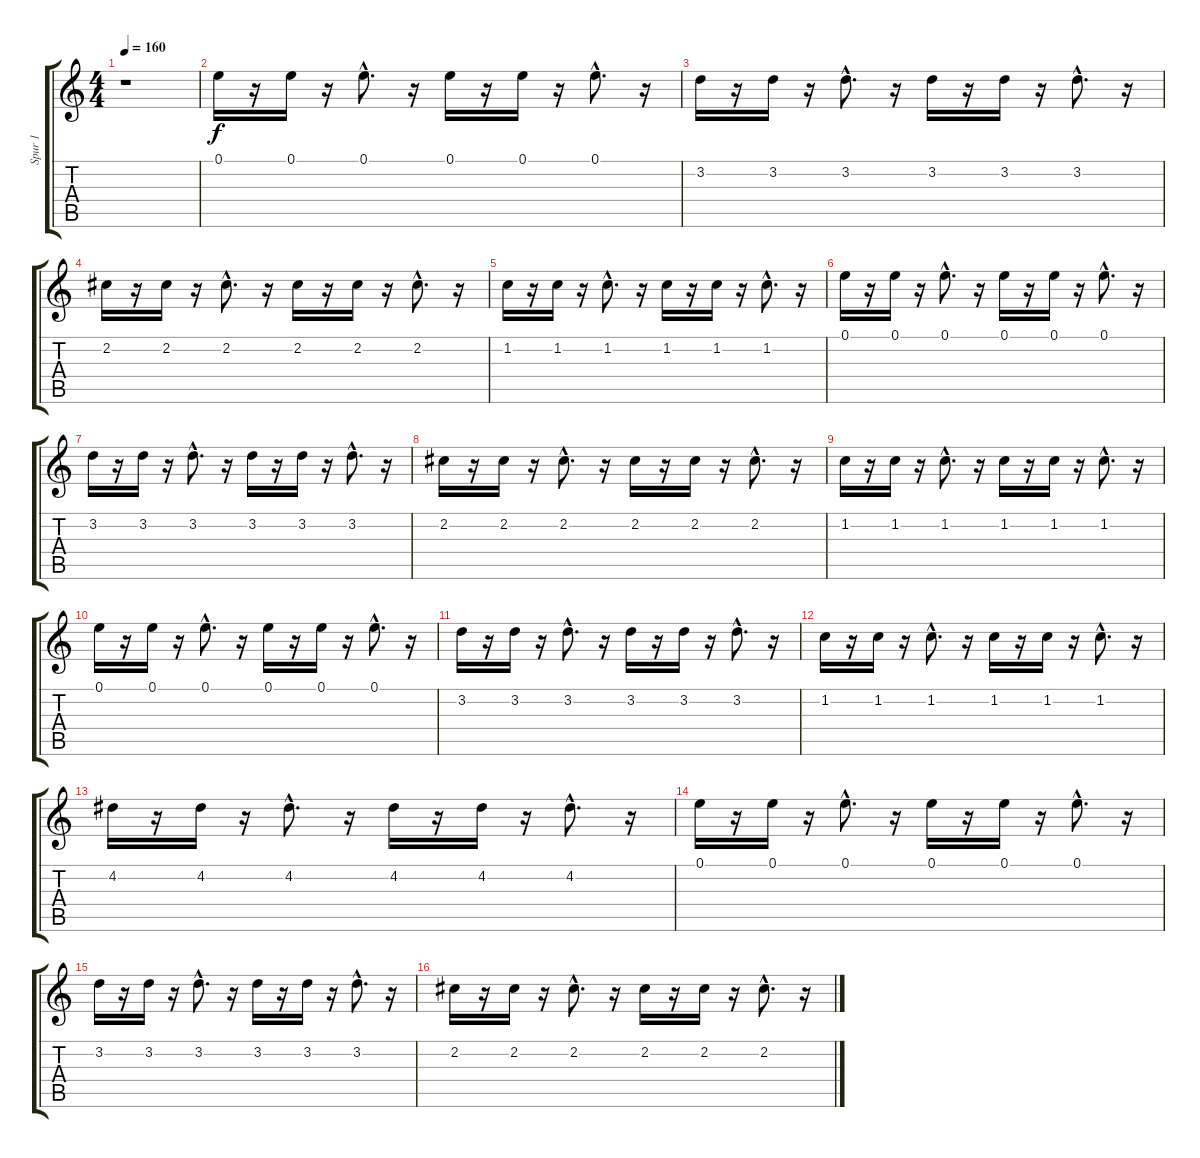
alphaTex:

\track ("Spur 1" "Spur 1") {instrument electricguitarclean}
\staff {score tabs}
\tuning (E4 B3 G3 D3 A2 E2) {hide}
\ts (4 4)
\tempo 160
\clef g2
\ks c
r.1{dy f instrument electricguitarclean} |
0.1.16 r.16 0.1.16 r.16 0.1{hac}.8{d} r.16 0.1.16 r.16 0.1.16 r.16 0.1{hac}.8{d} r.16 |
3.2.16 r.16 3.2.16 r.16 3.2{hac}.8{d} r.16 3.2.16 r.16 3.2.16 r.16 3.2{hac}.8{d} r.16 |
2.2.16 r.16 2.2.16 r.16 2.2{hac}.8{d} r.16 2.2.16 r.16 2.2.16 r.16 2.2{hac}.8{d} r.16 |
1.2.16 r.16 1.2.16 r.16 1.2{hac}.8{d} r.16 1.2.16 r.16 1.2.16 r.16 1.2{hac}.8{d} r.16 |
0.1.16 r.16 0.1.16 r.16 0.1{hac}.8{d} r.16 0.1.16 r.16 0.1.16 r.16 0.1{hac}.8{d} r.16 |
3.2.16 r.16 3.2.16 r.16 3.2{hac}.8{d} r.16 3.2.16 r.16 3.2.16 r.16 3.2{hac}.8{d} r.16 |
2.2.16 r.16 2.2.16 r.16 2.2{hac}.8{d} r.16 2.2.16 r.16 2.2.16 r.16 2.2{hac}.8{d} r.16 |
1.2.16 r.16 1.2.16 r.16 1.2{hac}.8{d} r.16 1.2.16 r.16 1.2.16 r.16 1.2{hac}.8{d} r.16 |
0.1.16 r.16 0.1.16 r.16 0.1{hac}.8{d} r.16 0.1.16 r.16 0.1.16 r.16 0.1{hac}.8{d} r.16 |
3.2.16 r.16 3.2.16 r.16 3.2{hac}.8{d} r.16 3.2.16 r.16 3.2.16 r.16 3.2{hac}.8{d} r.16 |
1.2.16 r.16 1.2.16 r.16 1.2{hac}.8{d} r.16 1.2.16 r.16 1.2.16 r.16 1.2{hac}.8{d} r.16 |
4.2.16 r.16 4.2.16 r.16 4.2{hac}.8{d} r.16 4.2.16 r.16 4.2.16 r.16 4.2{hac}.8{d} r.16 |
0.1.16 r.16 0.1.16 r.16 0.1{hac}.8{d} r.16 0.1.16 r.16 0.1.16 r.16 0.1{hac}.8{d} r.16 |
3.2.16 r.16 3.2.16 r.16 3.2{hac}.8{d} r.16 3.2.16 r.16 3.2.16 r.16 3.2{hac}.8{d} r.16 |
2.2.16 r.16 2.2.16 r.16 2.2{hac}.8{d} r.16 2.2.16 r.16 2.2.16 r.16 2.2{hac}.8{d} r.16
